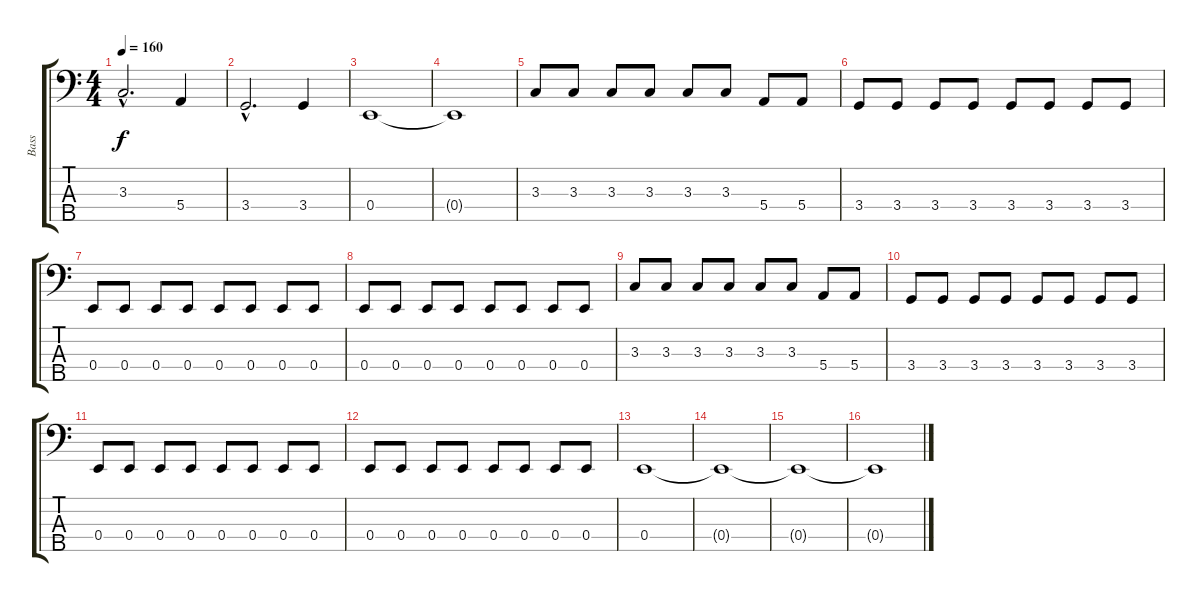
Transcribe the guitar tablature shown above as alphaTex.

\track ("Bass" "Bass") {instrument electricbassfinger}
\staff {score tabs}
\tuning (G2 D2 A1 E1 B0) {hide}
\ts (4 4)
\tempo 160
\clef f4
\ks c
3.3{hac}.2{d dy f} 5.4.4 |
3.4{hac}.2{d} 3.4.4 |
0.4.1 |
0.4{t}.1 |
3.3.8 3.3.8 3.3.8 3.3.8 3.3.8 3.3.8 5.4.8 5.4.8 |
3.4.8 3.4.8 3.4.8 3.4.8 3.4.8 3.4.8 3.4.8 3.4.8 |
0.4.8 0.4.8 0.4.8 0.4.8 0.4.8 0.4.8 0.4.8 0.4.8 |
0.4.8 0.4.8 0.4.8 0.4.8 0.4.8 0.4.8 0.4.8 0.4.8 |
3.3.8 3.3.8 3.3.8 3.3.8 3.3.8 3.3.8 5.4.8 5.4.8 |
3.4.8 3.4.8 3.4.8 3.4.8 3.4.8 3.4.8 3.4.8 3.4.8 |
0.4.8 0.4.8 0.4.8 0.4.8 0.4.8 0.4.8 0.4.8 0.4.8 |
0.4.8 0.4.8 0.4.8 0.4.8 0.4.8 0.4.8 0.4.8 0.4.8 |
0.4.1 |
0.4{t}.1 |
0.4{t}.1 |
0.4{t}.1
